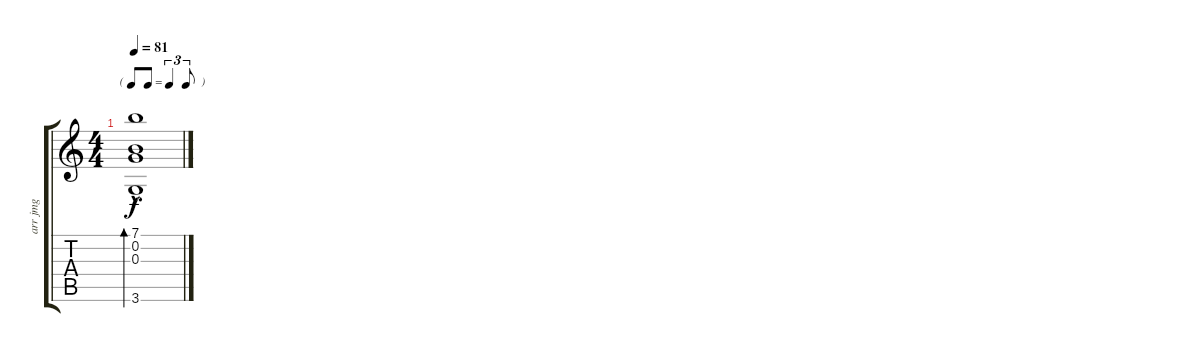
\track ("arr jmg" "arr jmg") {instrument electricguitarjazz}
\staff {score tabs}
\tuning (E4 B3 G3 D3 A2 E2) {hide}
\ts (4 4)
\tf triplet8th
\tempo 81
\clef g2
\ks c
(7.1 0.2 0.3{hac} 3.6).1{bd 480 dy f}
